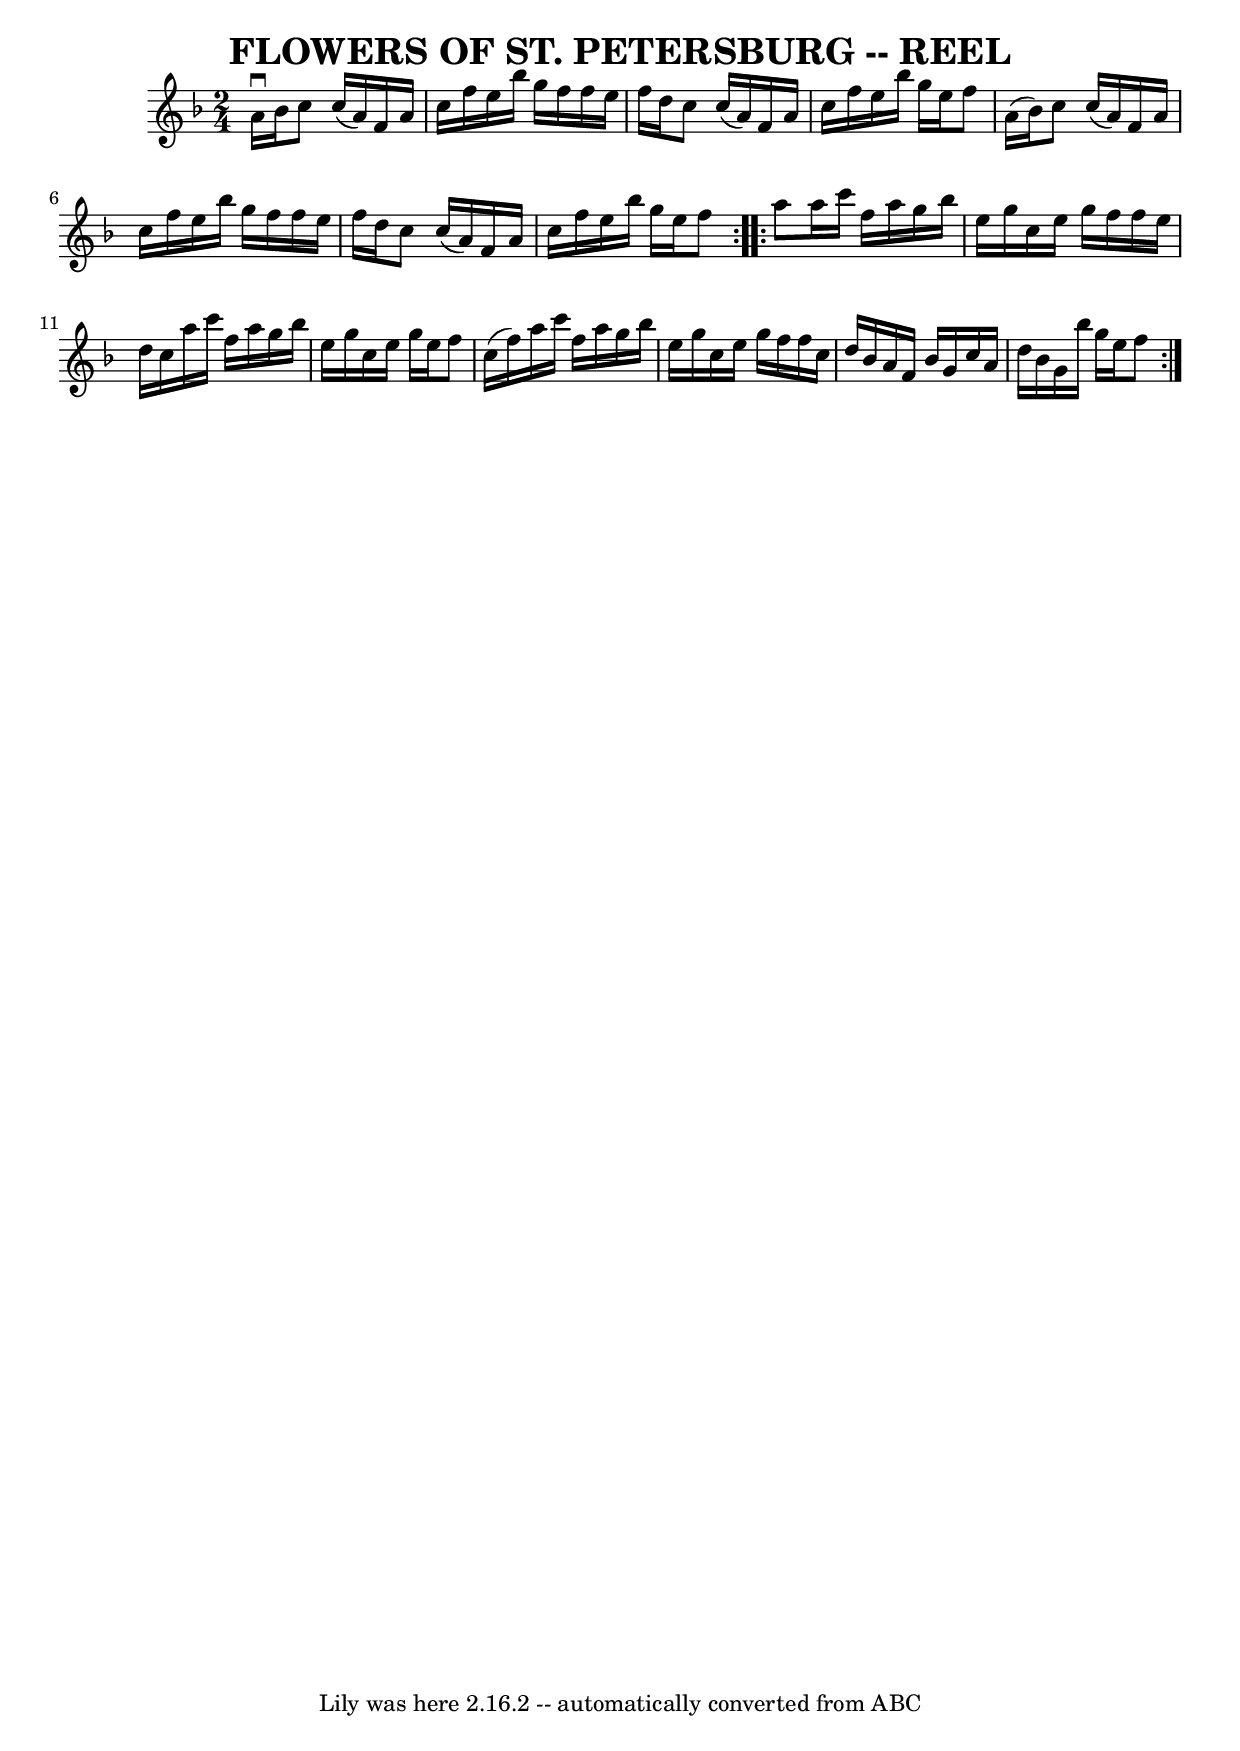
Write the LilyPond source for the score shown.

\version "2.16.2"
\include "Mammoth.ily"
\header {
  %% book = "Ryan's Mammoth Collection of Fiddle Tunes"
  crossRefNumber = "1"
  footnotes = ""
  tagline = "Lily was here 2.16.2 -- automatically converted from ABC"
  title = "FLOWERS OF ST. PETERSBURG -- REEL"

}
voicedefault =  {



  \repeat volta 2 {

    \time 2/4 
    \key f \major a'16^\downbow bes'16        |
    c''8    
    c''16 (a'16) f'16 a'16 c''16 f''16    |
    e''16    
    bes''16 g''16 f''16 f''16 e''16 f''16 d''16    |
    
    c''8 c''16 (a'16) f'16 a'16 c''16 f''16    |
    e''16 
    bes''16 g''16 e''16 f''8 a'16 (bes'16)   |
    
    |
    c''8 c''16 (a'16) f'16 a'16 c''16 f''16    
    |
    e''16 bes''16 g''16 f''16 f''16 e''16 f''16    
    d''16    |
    c''8 c''16 (a'16) f'16 a'16 c''16 f''16 
    |
    e''16 bes''16 g''16 e''16 f''8    
  }     

  \repeat volta 2 {
    a''8        |
    a''16 c'''16 f''16 a''16    
    g''16 bes''16 e''16 g''16    |
    c''16 e''16 g''16    
    f''16 f''16 e''16 d''16 c''16    |
    a''16 c'''16    
    f''16 a''16 g''16 bes''16 e''16 g''16    |
    c''16    
    e''16 g''16 e''16 f''8 c''16 (f''16)   |
    |
    
    a''16 c'''16 f''16 a''16 g''16 bes''16 e''16 g''16    
    |
    c''16 e''16 g''16 f''16 f''16 c''16 d''16    
    bes'16    |
    a'16 f'16 bes'16 g'16 c''16 a'16 d''16   
    bes'16    |
    g'16 bes''16 g''16 e''16 f''8    
  }   

}

\score{
  <<

    \context Staff="default"
    {
      \voicedefault 
      
    }

  >>
  \layout {
    
  }
  \midi {
  }

}
